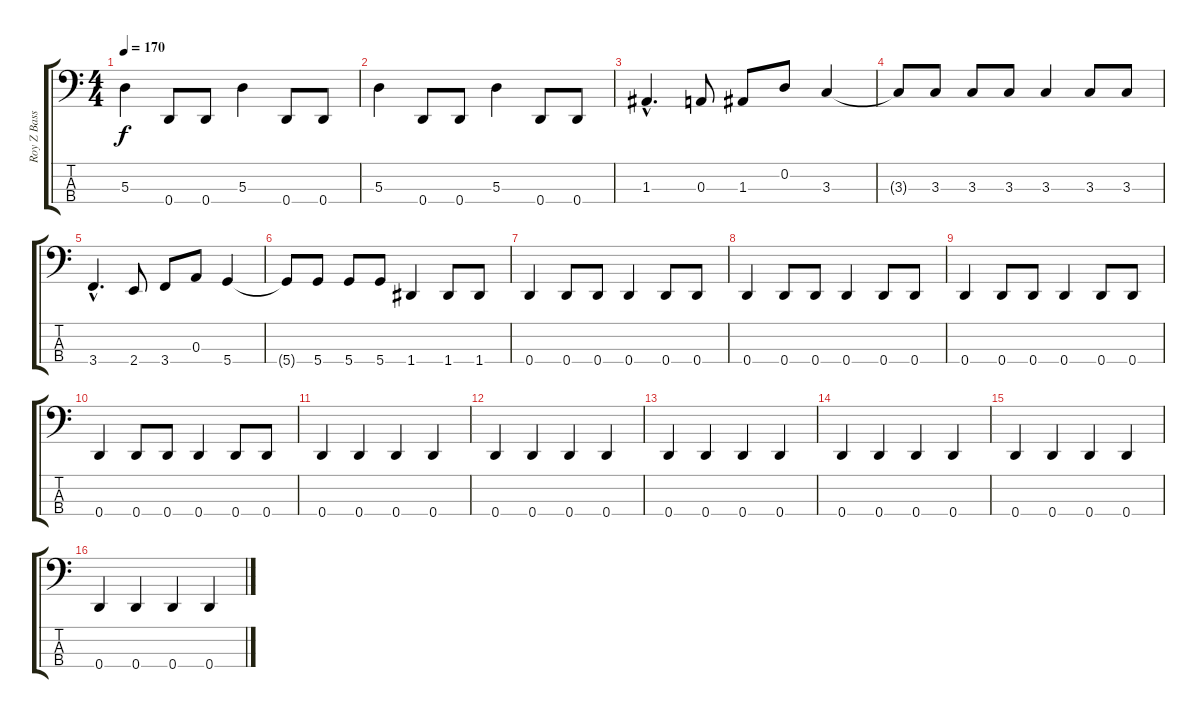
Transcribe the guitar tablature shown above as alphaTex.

\track ("Roy Z Bass" "Roy Z Bass") {instrument electricbassfinger}
\staff {score tabs}
\tuning (G2 D2 A1 D1) {hide}
\ts (4 4)
\tempo 170
\clef f4
\ks c
5.3.4{dy f} 0.4.8 0.4.8 5.3.4 0.4.8 0.4.8 |
5.3.4 0.4.8 0.4.8 5.3.4 0.4.8 0.4.8 |
1.3{hac}.4{d} 0.3.8 1.3.8 0.2.8 3.3.4 |
3.3{t}.8 3.3.8 3.3.8 3.3.8 3.3.4 3.3.8 3.3.8 |
3.4{hac}.4{d} 2.4.8 3.4.8 0.3.8 5.4.4 |
5.4{t}.8 5.4.8 5.4.8 5.4.8 1.4.4 1.4.8 1.4.8 |
0.4.4 0.4.8 0.4.8 0.4.4 0.4.8 0.4.8 |
0.4.4 0.4.8 0.4.8 0.4.4 0.4.8 0.4.8 |
0.4.4 0.4.8 0.4.8 0.4.4 0.4.8 0.4.8 |
0.4.4 0.4.8 0.4.8 0.4.4 0.4.8 0.4.8 |
0.4.4 0.4.4 0.4.4 0.4.4 |
0.4.4 0.4.4 0.4.4 0.4.4 |
0.4.4 0.4.4 0.4.4 0.4.4 |
0.4.4 0.4.4 0.4.4 0.4.4 |
0.4.4 0.4.4 0.4.4 0.4.4 |
0.4.4 0.4.4 0.4.4 0.4.4
